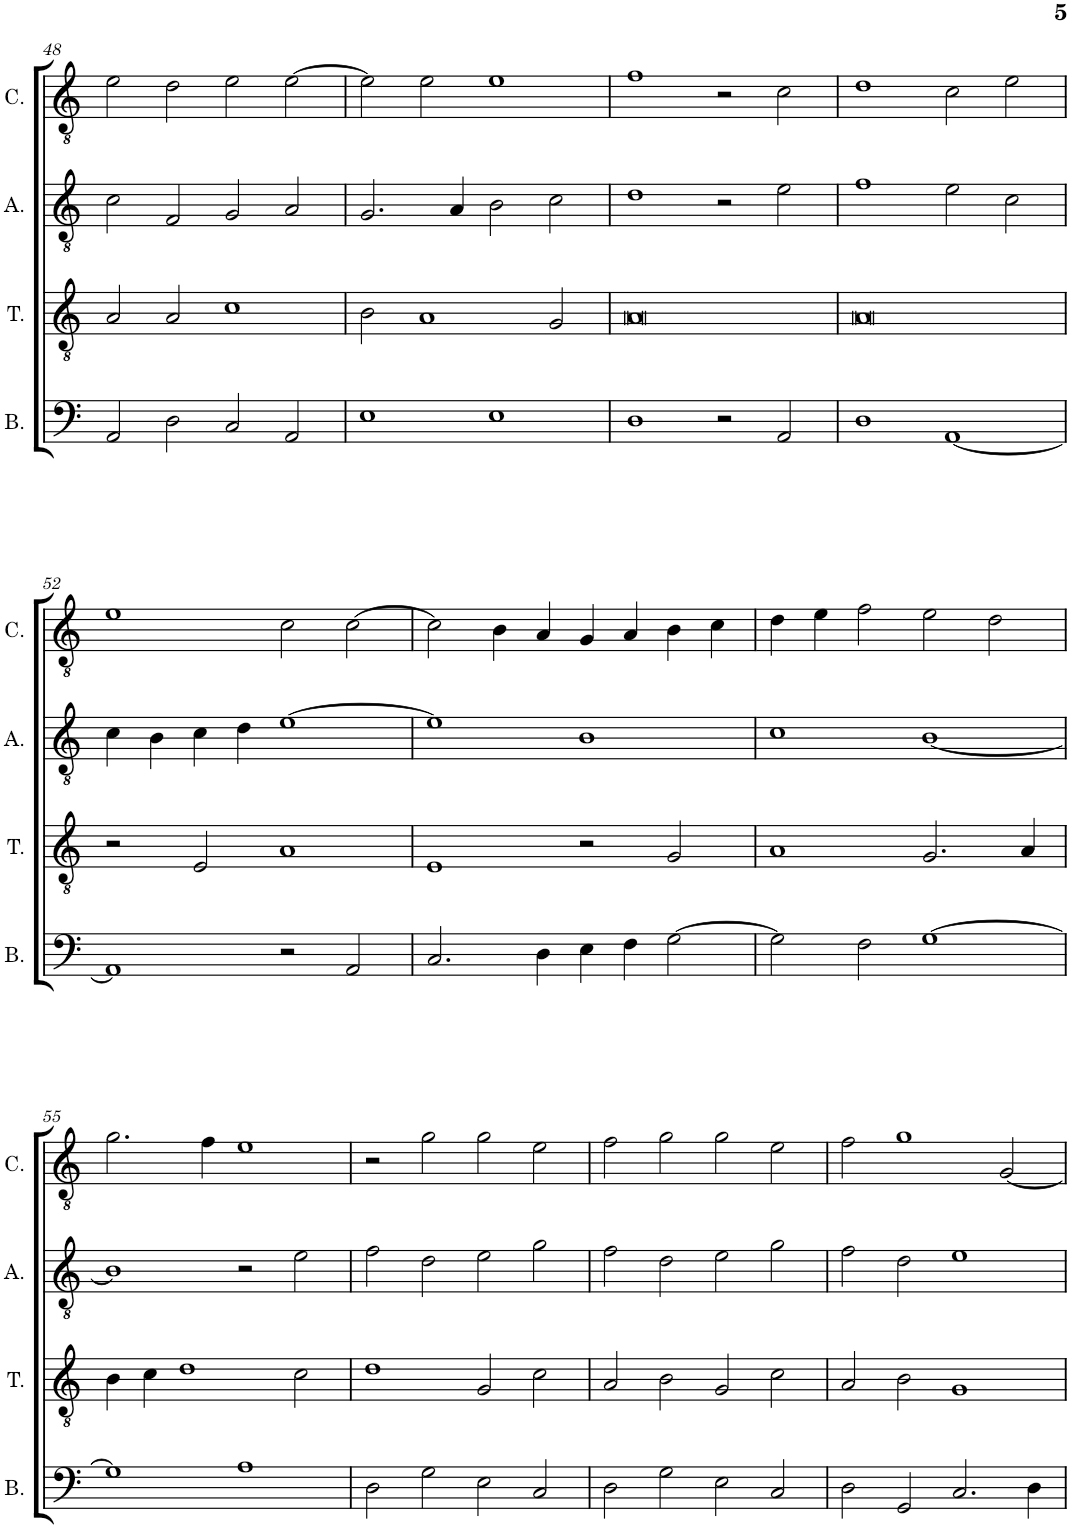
**kern	**kern	**kern	**kern
*part4	*part3	*part2	*part1
*staff4	*staff3	*staff2	*staff1
*I"Bassus	*I"Tenor	*I"Altus	*I"Cantus
*I'B.	*I'T.	*I'A.	*I'C.
!!LO:PB:g=z
*clefF4	*clefGv2	*clefGv2	*clefGv2
*k[]	*k[]	*k[]	*k[]
*M2/1	*M2/1	*M2/1	*M2/1
=48	=48	=48	=48
2AA/	2A/	2c\	2e\
2D\	2A/	2F/	2d\
2C/	1c	2G/	2e\
2AA/	.	2A/	[2e\
=49	=49	=49	=49
1E	2B\	2.G/	2e\]
.	1A	.	2e\
.	.	4A/	.
1E	.	2B\	1e
.	2G/	2c\	.
=50	=50	=50	=50
1D	0A	1d	1f
2r	.	2r	2r
2AA/	.	2e\	2c\
=51	=51	=51	=51
1D	0A	1f	1d
[1AA	.	2e\	2c\
.	.	2c\	2e\
!!LO:LB:g=z
=52	=52	=52	=52
1AA]	2r	4c\	1e
.	.	4B\	.
.	2E/	4c\	.
.	.	4d\	.
2r	1A	[1e	2c\
2AA/	.	.	[2c\
=53	=53	=53	=53
2.C/	1E	1e]	2c\]
.	.	.	4B\
4D\	.	.	4A/
4E\	2r	1B	4G/
4F\	.	.	4A/
[2G\	2G/	.	4B\
.	.	.	4c\
=54	=54	=54	=54
2G\]	1A	1c	4d\
.	.	.	4e\
2F\	.	.	2f\
[1G	2.G/	[1B	2e\
.	.	.	2d\
.	4A/	.	.
!!LO:LB:g=z
=55	=55	=55	=55
1G]	4B\	1B]	2.g\
.	4c\	.	.
.	1d	.	.
.	.	.	4f\
1A	.	2r	1e
.	2c\	2e\	.
=56	=56	=56	=56
2D\	1d	2f\	2r
2G\	.	2d\	2g\
2E\	2G/	2e\	2g\
2C/	2c\	2g\	2e\
=57	=57	=57	=57
2D\	2A/	2f\	2f\
2G\	2B\	2d\	2g\
2E\	2G/	2e\	2g\
2C/	2c\	2g\	2e\
=58	=58	=58	=58
2D\	2A/	2f\	2f\
2GG/	2B\	2d\	1g
2.C/	1G	1e	.
.	.	.	[2G/
4D\	.	.	.
=	=	=	=
*-	*-	*-	*-
